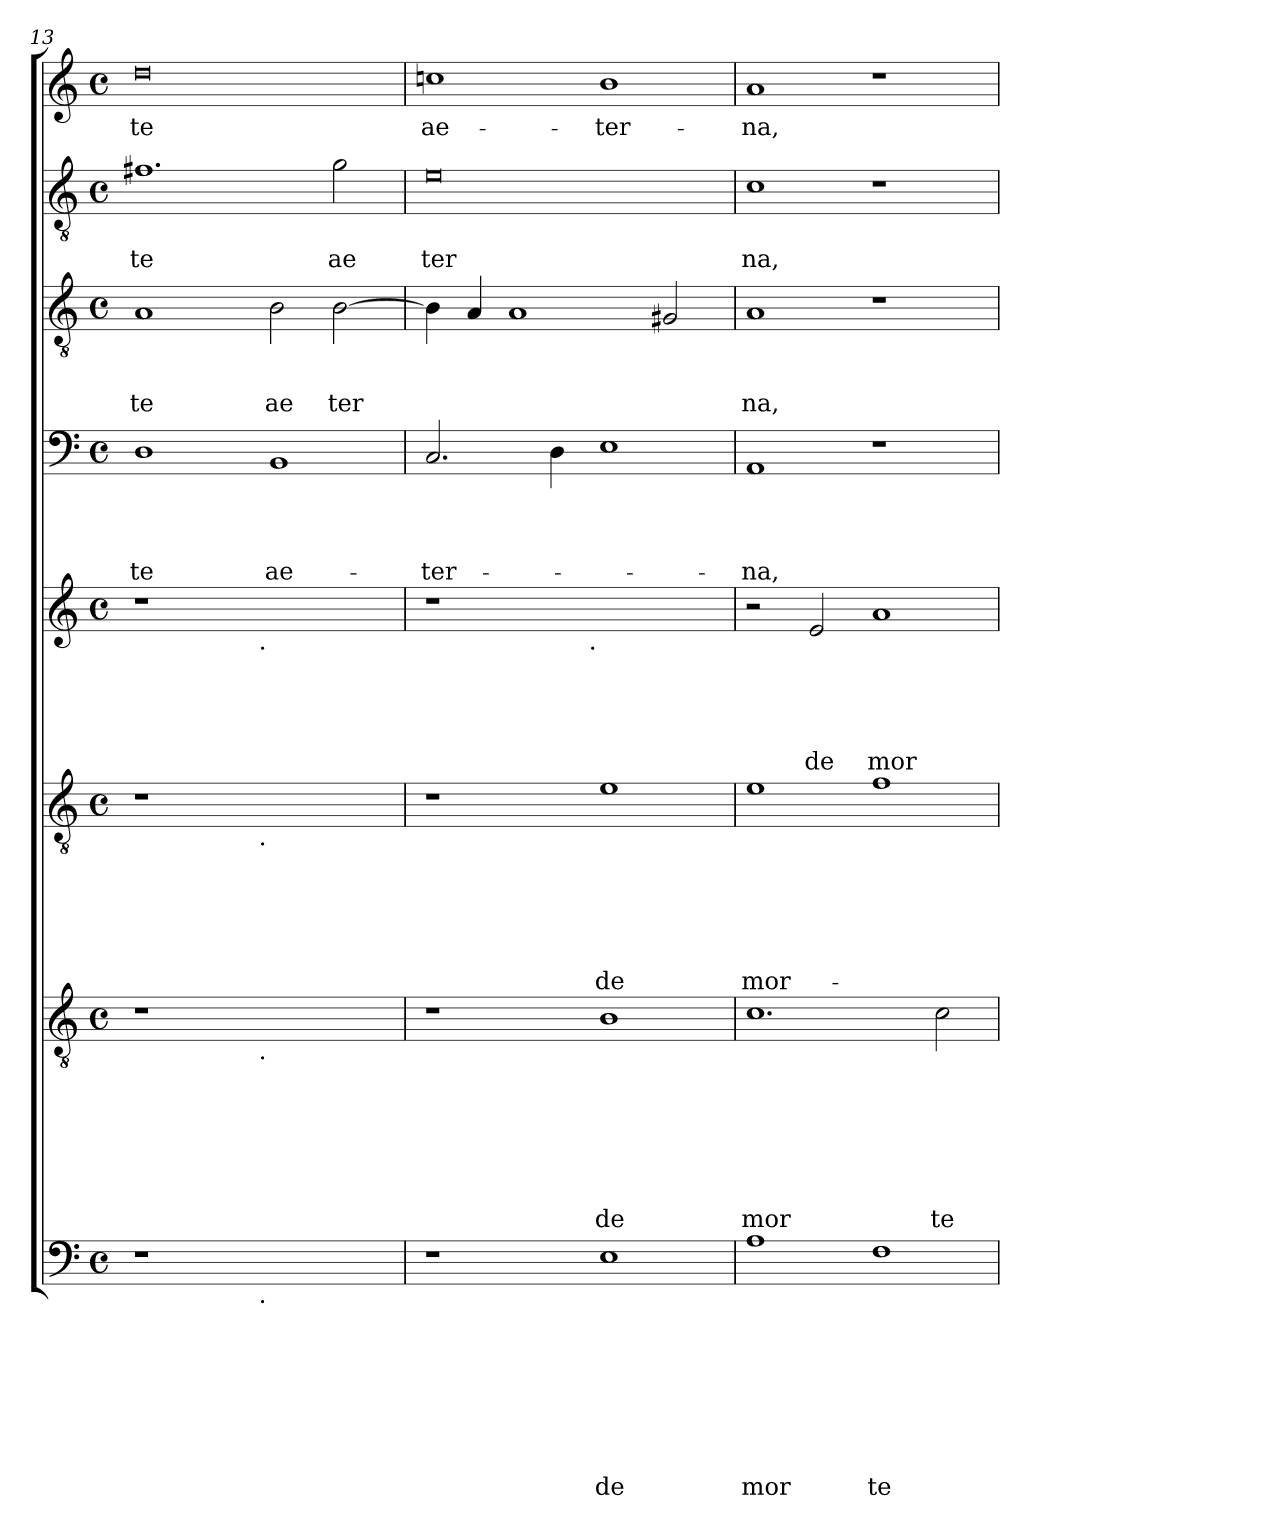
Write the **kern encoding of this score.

**kern	**text	**text	**text	**text	**text	**text	**text	**text	**kern	**text	**text	**text	**text	**text	**text	**text	**kern	**text	**text	**text	**text	**text	**text	**kern	**text	**text	**text	**text	**text	**kern	**text	**text	**text	**text	**kern	**text	**text	**text	**kern	**text	**text	**kern	**text
*part8	*part8	*part8	*part8	*part8	*part8	*part8	*part8	*part8	*part7	*part7	*part7	*part7	*part7	*part7	*part7	*part7	*part6	*part6	*part6	*part6	*part6	*part6	*part6	*part5	*part5	*part5	*part5	*part5	*part5	*part4	*part4	*part4	*part4	*part4	*part3	*part3	*part3	*part3	*part2	*part2	*part2	*part1	*part1
*staff8	*staff8	*staff8	*staff8	*staff8	*staff8	*staff8	*staff8	*staff8	*staff7	*staff7	*staff7	*staff7	*staff7	*staff7	*staff7	*staff7	*staff6	*staff6	*staff6	*staff6	*staff6	*staff6	*staff6	*staff5	*staff5	*staff5	*staff5	*staff5	*staff5	*staff4	*staff4	*staff4	*staff4	*staff4	*staff3	*staff3	*staff3	*staff3	*staff2	*staff2	*staff2	*staff1	*staff1
!!LO:PB:g=z
*clefF4	*	*	*	*	*	*	*	*	*clefGv2	*	*	*	*	*	*	*	*clefGv2	*	*	*	*	*	*	*clefG2	*	*	*	*	*	*clefF4	*	*	*	*	*clefGv2	*	*	*	*clefGv2	*	*	*clefG2	*
*k[]	*	*	*	*	*	*	*	*	*k[]	*	*	*	*	*	*	*	*k[]	*	*	*	*	*	*	*k[]	*	*	*	*	*	*k[]	*	*	*	*	*k[]	*	*	*	*k[]	*	*	*k[]	*
*C:	*	*	*	*	*	*	*	*	*C:	*	*	*	*	*	*	*	*C:	*	*	*	*	*	*	*C:	*	*	*	*	*	*C:	*	*	*	*	*C:	*	*	*	*C:	*	*	*C:	*
*M4/4	*	*	*	*	*	*	*	*	*M4/4	*	*	*	*	*	*	*	*M4/4	*	*	*	*	*	*	*M4/4	*	*	*	*	*	*M4/4	*	*	*	*	*M4/4	*	*	*	*M4/4	*	*	*M4/4	*
*met(c)	*	*	*	*	*	*	*	*	*met(c)	*	*	*	*	*	*	*	*met(c)	*	*	*	*	*	*	*met(c)	*	*	*	*	*	*met(c)	*	*	*	*	*met(c)	*	*	*	*met(c)	*	*	*met(c)	*
=13	=13	=13	=13	=13	=13	=13	=13	=13	=13	=13	=13	=13	=13	=13	=13	=13	=13	=13	=13	=13	=13	=13	=13	=13	=13	=13	=13	=13	=13	=13	=13	=13	=13	=13	=13	=13	=13	=13	=13	=13	=13	=13	=13
!	!	!	!	!	!	!	!	!	!	!	!	!	!	!	!	!	!	!	!	!	!	!	!	!	!	!	!	!	!	!	!	!	!	!LO:LY:b	!	!	!	!LO:LY:b	!	!	!LO:LY:b	!	!LO:LY:b
*^	*	*	*	*	*	*	*	*	*^	*	*	*	*	*	*	*	*^	*	*	*	*	*	*	*^	*	*	*	*	*	*	*	*	*	*	*	*	*	*	*	*	*	*	*
1r	2ryy	.	.	.	.	.	.	.	.	1r	2ryy	.	.	.	.	.	.	.	1r	2ryy	.	.	.	.	.	.	1r	2ryy	.	.	.	.	.	1D	.	.	.	te	1A	.	.	-te	1.f#X	.	te	0dd	-te
.	4...ryy	.	.	.	.	.	.	.	.	.	4...ryy	.	.	.	.	.	.	.	.	4...ryy	.	.	.	.	.	.	.	4...ryy	.	.	.	.	.	.	.	.	.	.	.	.	.	.	.	.	.	.	.
!	!	!	!	!	!	!	!	!	!	!	!	!	!	!	!	!	!	!	!	!	!	!	!	!	!	!	!	!LO:TX:b:t=.	!	!	!	!	!	!	!	!	!	!	!	!	!	!	!	!	!	!	!
!	!	!	!	!	!	!	!	!	!	!	!	!	!	!	!	!	!	!	!	!LO:TX:b:t=.	!	!	!	!	!	!	!	!	!	!	!	!	!	!	!	!	!	!	!	!	!	!	!	!	!	!	!
!	!	!	!	!	!	!	!	!	!	!	!LO:TX:b:t=.	!	!	!	!	!	!	!	!	!	!	!	!	!	!	!	!	!	!	!	!	!	!	!	!	!	!	!	!	!	!	!	!	!	!	!	!
!	!LO:TX:b:t=.	!	!	!	!	!	!	!	!	!	!	!	!	!	!	!	!	!	!	!	!	!	!	!	!	!	!	!	!	!	!	!	!	!	!	!	!	!	!	!	!	!	!	!	!	!	!
.	1ryy	.	.	.	.	.	.	.	.	.	1ryy	.	.	.	.	.	.	.	.	1ryy	.	.	.	.	.	.	.	1ryy	.	.	.	.	.	.	.	.	.	.	.	.	.	.	.	.	.	.	.
!	!	!	!	!	!	!	!	!	!	!	!	!	!	!	!	!	!	!	!	!	!	!	!	!	!	!	!	!	!	!	!	!	!	!	!	!	!	!LO:LY:b	!	!	!	!LO:LY:b	!	!	!	!	!
1ryy	.	.	.	.	.	.	.	.	.	1ryy	.	.	.	.	.	.	.	.	1ryy	.	.	.	.	.	.	.	1ryy	.	.	.	.	.	.	1BB	.	.	.	ae-	2B\	.	.	ae	.	.	.	.	.
!	!	!	!	!	!	!	!	!	!	!	!	!	!	!	!	!	!	!	!	!	!	!	!	!	!	!	!	!	!	!	!	!	!	!	!	!	!	!	!	!	!	!LO:LY:b	!	!	!LO:LY:b	!	!
.	.	.	.	.	.	.	.	.	.	.	.	.	.	.	.	.	.	.	.	.	.	.	.	.	.	.	.	.	.	.	.	.	.	.	.	.	.	.	[>2B\	.	.	ter	2g\	.	ae	.	.
.	32ryy	.	.	.	.	.	.	.	.	.	32ryy	.	.	.	.	.	.	.	.	32ryy	.	.	.	.	.	.	.	32ryy	.	.	.	.	.	.	.	.	.	.	.	.	.	.	.	.	.	.	.
=14	=14	=14	=14	=14	=14	=14	=14	=14	=14	=14	=14	=14	=14	=14	=14	=14	=14	=14	=14	=14	=14	=14	=14	=14	=14	=14	=14	=14	=14	=14	=14	=14	=14	=14	=14	=14	=14	=14	=14	=14	=14	=14	=14	=14	=14	=14	=14
!	!	!	!	!	!	!	!	!	!	!	!	!	!	!	!	!	!	!	!	!	!	!	!	!	!	!	!	!	!	!	!	!	!	!	!	!	!	!LO:LY:b	!	!	!	!	!	!	!LO:LY:b	!	!LO:LY:b
*v	*v	*	*	*	*	*	*	*	*	*	*	*	*	*	*	*	*	*	*v	*v	*	*	*	*	*	*	*	*	*	*	*	*	*	*	*	*	*	*	*	*	*	*	*	*	*	*	*
*	*	*	*	*	*	*	*	*	*v	*v	*	*	*	*	*	*	*	*	*	*	*	*	*	*	*	*	*	*	*	*	*	*	*	*	*	*	*	*	*	*	*	*	*	*	*
1r	.	.	.	.	.	.	.	.	1r	.	.	.	.	.	.	.	1r	.	.	.	.	.	.	1r	2ryy	.	.	.	.	.	2.C/	.	.	.	-ter-	4B\]	.	.	.	0e	.	ter	1ccn	ae-
.	.	.	.	.	.	.	.	.	.	.	.	.	.	.	.	.	.	.	.	.	.	.	.	.	.	.	.	.	.	.	.	.	.	.	.	4A/	.	.	.	.	.	.	.	.
.	.	.	.	.	.	.	.	.	.	.	.	.	.	.	.	.	.	.	.	.	.	.	.	.	4...ryy	.	.	.	.	.	.	.	.	.	.	1A	.	.	.	.	.	.	.	.
.	.	.	.	.	.	.	.	.	.	.	.	.	.	.	.	.	.	.	.	.	.	.	.	.	.	.	.	.	.	.	4D\	.	.	.	.	.	.	.	.	.	.	.	.	.
!	!	!	!	!	!	!	!	!	!	!	!	!	!	!	!	!	!	!	!	!	!	!	!	!	!LO:TX:b:t=.	!	!	!	!	!	!	!	!	!	!	!	!	!	!	!	!	!	!	!
.	.	.	.	.	.	.	.	.	.	.	.	.	.	.	.	.	.	.	.	.	.	.	.	.	1ryy	.	.	.	.	.	.	.	.	.	.	.	.	.	.	.	.	.	.	.
!	!	!	!	!	!	!	!	!LO:LY:b	!	!	!	!	!	!	!	!LO:LY:b	!	!	!	!	!	!	!LO:LY:b	!	!	!	!	!	!	!	!	!	!	!	!	!	!	!	!	!	!	!	!	!LO:LY:b
1E	.	.	.	.	.	.	.	de	1B	.	.	.	.	.	.	de	1e	.	.	.	.	.	de	1ryy	.	.	.	.	.	.	1E	.	.	.	.	.	.	.	.	.	.	.	1b	-ter-
.	.	.	.	.	.	.	.	.	.	.	.	.	.	.	.	.	.	.	.	.	.	.	.	.	.	.	.	.	.	.	.	.	.	.	.	2G#X/	.	.	.	.	.	.	.	.
.	.	.	.	.	.	.	.	.	.	.	.	.	.	.	.	.	.	.	.	.	.	.	.	.	32ryy	.	.	.	.	.	.	.	.	.	.	.	.	.	.	.	.	.	.	.
=15	=15	=15	=15	=15	=15	=15	=15	=15	=15	=15	=15	=15	=15	=15	=15	=15	=15	=15	=15	=15	=15	=15	=15	=15	=15	=15	=15	=15	=15	=15	=15	=15	=15	=15	=15	=15	=15	=15	=15	=15	=15	=15	=15	=15
!	!	!	!	!	!	!	!	!LO:LY:b	!	!	!	!	!	!	!	!LO:LY:b	!	!	!	!	!	!	!LO:LY:b	!	!	!	!	!	!	!	!	!	!	!	!LO:LY:b	!	!	!	!LO:LY:b	!	!	!LO:LY:b	!	!LO:LY:b
*	*	*	*	*	*	*	*	*	*	*	*	*	*	*	*	*	*	*	*	*	*	*	*	*v	*v	*	*	*	*	*	*	*	*	*	*	*	*	*	*	*	*	*	*	*
1A	.	.	.	.	.	.	.	mor	1.c	.	.	.	.	.	.	mor	1e	.	.	.	.	.	mor-	2r	.	.	.	.	.	1AA	.	.	.	-na,	1A	.	.	na,	1c	.	na,	1a	-na,
!	!	!	!	!	!	!	!	!	!	!	!	!	!	!	!	!	!	!	!	!	!	!	!	!	!	!	!	!	!LO:LY:b	!	!	!	!	!	!	!	!	!	!	!	!	!	!
.	.	.	.	.	.	.	.	.	.	.	.	.	.	.	.	.	.	.	.	.	.	.	.	2e/	.	.	.	.	de	.	.	.	.	.	.	.	.	.	.	.	.	.	.
!	!	!	!	!	!	!	!	!LO:LY:b	!	!	!	!	!	!	!	!	!	!	!	!	!	!	!	!	!	!	!	!	!LO:LY:b	!	!	!	!	!	!	!	!	!	!	!	!	!	!
1F	.	.	.	.	.	.	.	te	.	.	.	.	.	.	.	.	1f	.	.	.	.	.	.	1a	.	.	.	.	mor	1r	.	.	.	.	1r	.	.	.	1r	.	.	1r	.
!	!	!	!	!	!	!	!	!	!	!	!	!	!	!	!	!LO:LY:b	!	!	!	!	!	!	!	!	!	!	!	!	!	!	!	!	!	!	!	!	!	!	!	!	!	!	!
.	.	.	.	.	.	.	.	.	2c\	.	.	.	.	.	.	te	.	.	.	.	.	.	.	.	.	.	.	.	.	.	.	.	.	.	.	.	.	.	.	.	.	.	.
=	=	=	=	=	=	=	=	=	=	=	=	=	=	=	=	=	=	=	=	=	=	=	=	=	=	=	=	=	=	=	=	=	=	=	=	=	=	=	=	=	=	=	=
*-	*-	*-	*-	*-	*-	*-	*-	*-	*-	*-	*-	*-	*-	*-	*-	*-	*-	*-	*-	*-	*-	*-	*-	*-	*-	*-	*-	*-	*-	*-	*-	*-	*-	*-	*-	*-	*-	*-	*-	*-	*-	*-	*-
